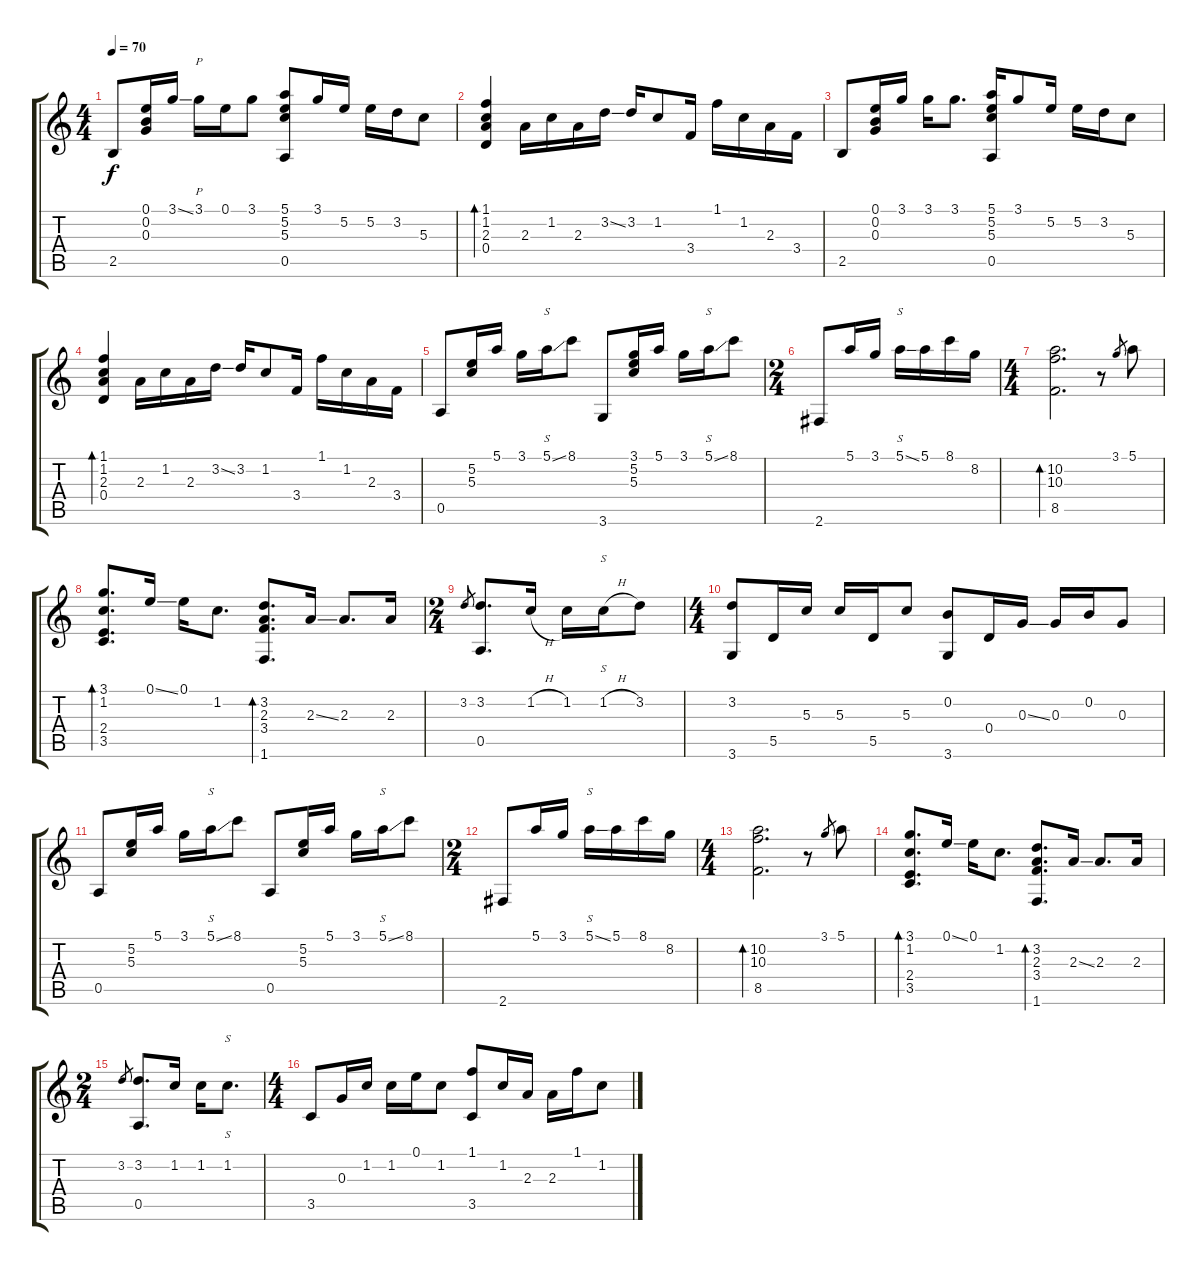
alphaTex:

\track "" {instrument acousticguitarsteel}
\staff {score tabs}
\tuning (E4 B3 G3 D3 A2 E2) {hide}
\ts (4 4)
\tempo 70
\clef g2
\ks c
2.5.8{dy f} (0.1 0.2 0.3).16 3.1{ss}.16 3.1.16{p} 0.1.16 3.1.8 (5.1 5.2 5.3 0.5).8 3.1.16 5.2.16 5.2.16 3.2.16 5.3.8 |
(1.1 1.2 2.3 0.4).4{bd 120} 2.3.16 1.2.16 2.3.16 3.2{ss}.16 3.2.16 1.2.8 3.4.16 1.1.16 1.2.16 2.3.16 3.4.16 |
2.5.8 (0.1 0.2 0.3).16 3.1.16 3.1.16 3.1.8{d} (5.1 5.2 5.3 0.5).16 3.1.8 5.2.16 5.2.16 3.2.16 5.3.8 |
(1.1 1.2 2.3 0.4).4{bd 120} 2.3.16 1.2.16 2.3.16 3.2{ss}.16 3.2.16 1.2.8 3.4.16 1.1.16 1.2.16 2.3.16 3.4.16 |
0.5.8 (5.2 5.3).16 5.1.16 3.1.16 5.1{ss}.16{s} 8.1.8 3.6.8 (3.1 5.2 5.3).16 5.1.16 3.1.16 5.1{ss}.16{s} 8.1.8 |
\ts (2 4)
2.6.8 5.1.16 3.1.16 5.1{ss}.16{s} 5.1.16 8.1.16 8.2.16 |
\ts (4 4)
(10.2 10.3 8.5).2{d bd 240} r.8 3.1.8{gr} 5.1.8 |
(3.1 1.2 2.4 3.5).8{d bd 240} 0.1{ss}.16 0.1.16 1.2.8{d} (3.2 2.3 3.4 1.6).8{d bd 240} 2.3{ss}.16 2.3.8{d} 2.3.16 |
\ts (2 4)
3.2.8{gr} (3.2 0.5).8{d} 1.2{h}.16 1.2.16 1.2{h}.16{s} 3.2.8 |
\ts (4 4)
(3.2 3.6).8 5.5.16 5.3.16 5.3.16 5.5.16 5.3.8 (0.2 3.6).8 0.4.16 0.3{ss}.16 0.3.16 0.2.16 0.3.8 |
0.5.8 (5.2 5.3).16 5.1.16 3.1.16 5.1{ss}.16{s} 8.1.8 0.5.8 (5.2 5.3).16 5.1.16 3.1.16 5.1{ss}.16{s} 8.1.8 |
\ts (2 4)
2.6.8 5.1.16 3.1.16 5.1{ss}.16{s} 5.1.16 8.1.16 8.2.16 |
\ts (4 4)
(10.2 10.3 8.5).2{d bd 240} r.8 3.1.8{gr} 5.1.8 |
(3.1 1.2 2.4 3.5).8{d bd 240} 0.1{ss}.16 0.1.16 1.2.8{d} (3.2 2.3 3.4 1.6).8{d bd 240} 2.3{ss}.16 2.3.8{d} 2.3.16 |
\ts (2 4)
3.2.8{gr} (3.2 0.5).8{d} 1.2.16 1.2.16 1.2.8{s d} |
\ts (4 4)
3.5.8 0.3.16 1.2.16 1.2.16 0.1.16 1.2.8 (1.1 3.5).8 1.2.16 2.3.16 2.3.16 1.1.16 1.2.8
